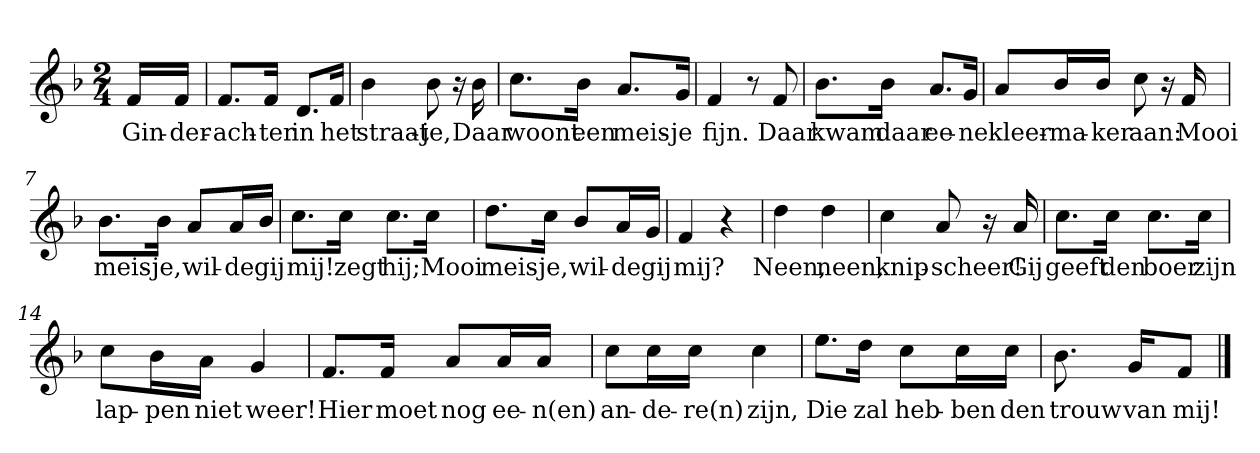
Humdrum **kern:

**kern	**text
*part1	*part1
*staff1	*staff1
*clefG2	*
*k[b-]	*
*F:	*
*M2/4	*
*MM120	*
=	=
16f/LL	Gin-
16f/JJ	-der-
=1	=1
8.f/L	-ach-
16f/Jk	-ter
8.d/L	in
16f/Jk	het
=2	=2
4b-	straat-
8b-	-je,
16r	.
16b-	Daar
=3	=3
8.cc\L	woont
16b-\Jk	een
8.a/L	meis-
16g/Jk	-je
=4	=4
4f	fijn.
8r	.
8f	Daar
=5	=5
8.b-\L	kwam
16b-\Jk	daar
8.a/L	ee-
16g/Jk	-ne
=6	=6
8a/L	kleer-
16b-/L	-ma-
16b-/JJ	-ker
8cc	aan:
16r	.
16f	Mooi
=7	=7
8.b-\L	meis-
16b-\Jk	-je,
8a/L	wil-
16a/L	-de
16b-/JJ	gij
=8	=8
8.cc\L	mij!
16cc\Jk	zegt
8.cc\L	hij;
16cc\Jk	Mooi
=9	=9
8.dd\L	meis-
16cc\Jk	-je,
8b-/L	wil-
16a/L	-de
16g/JJ	gij
=10	=10
4f	mij?
4r	.
=11	=11
4dd	Neen,
4dd	neen,
=12	=12
4cc	knip-
8a	-scheer!
16r	.
16a	Gij
=13	=13
8.cc\L	geeft
16cc\Jk	den
8.cc\L	boer
16cc\Jk	zijn
=14	=14
8cc\L	lap-
16b-\L	-pen
16a\JJ	niet
4g	weer!
=15	=15
8.f/L	Hier
16f/Jk	moet
8a/L	nog
16a/L	ee-
16a/JJ	-n(en)
=16	=16
8cc\L	an-
16cc\L	-de-
16cc\JJ	-re(n)
4cc	zijn,
=17	=17
8.ee\L	Die
16dd\Jk	zal
8cc\L	heb-
16cc\L	-ben
16cc\JJ	den
=18	=18
8.b-	trouw
16g/KL	van
8f/J	mij!
==	==
*-	*-
